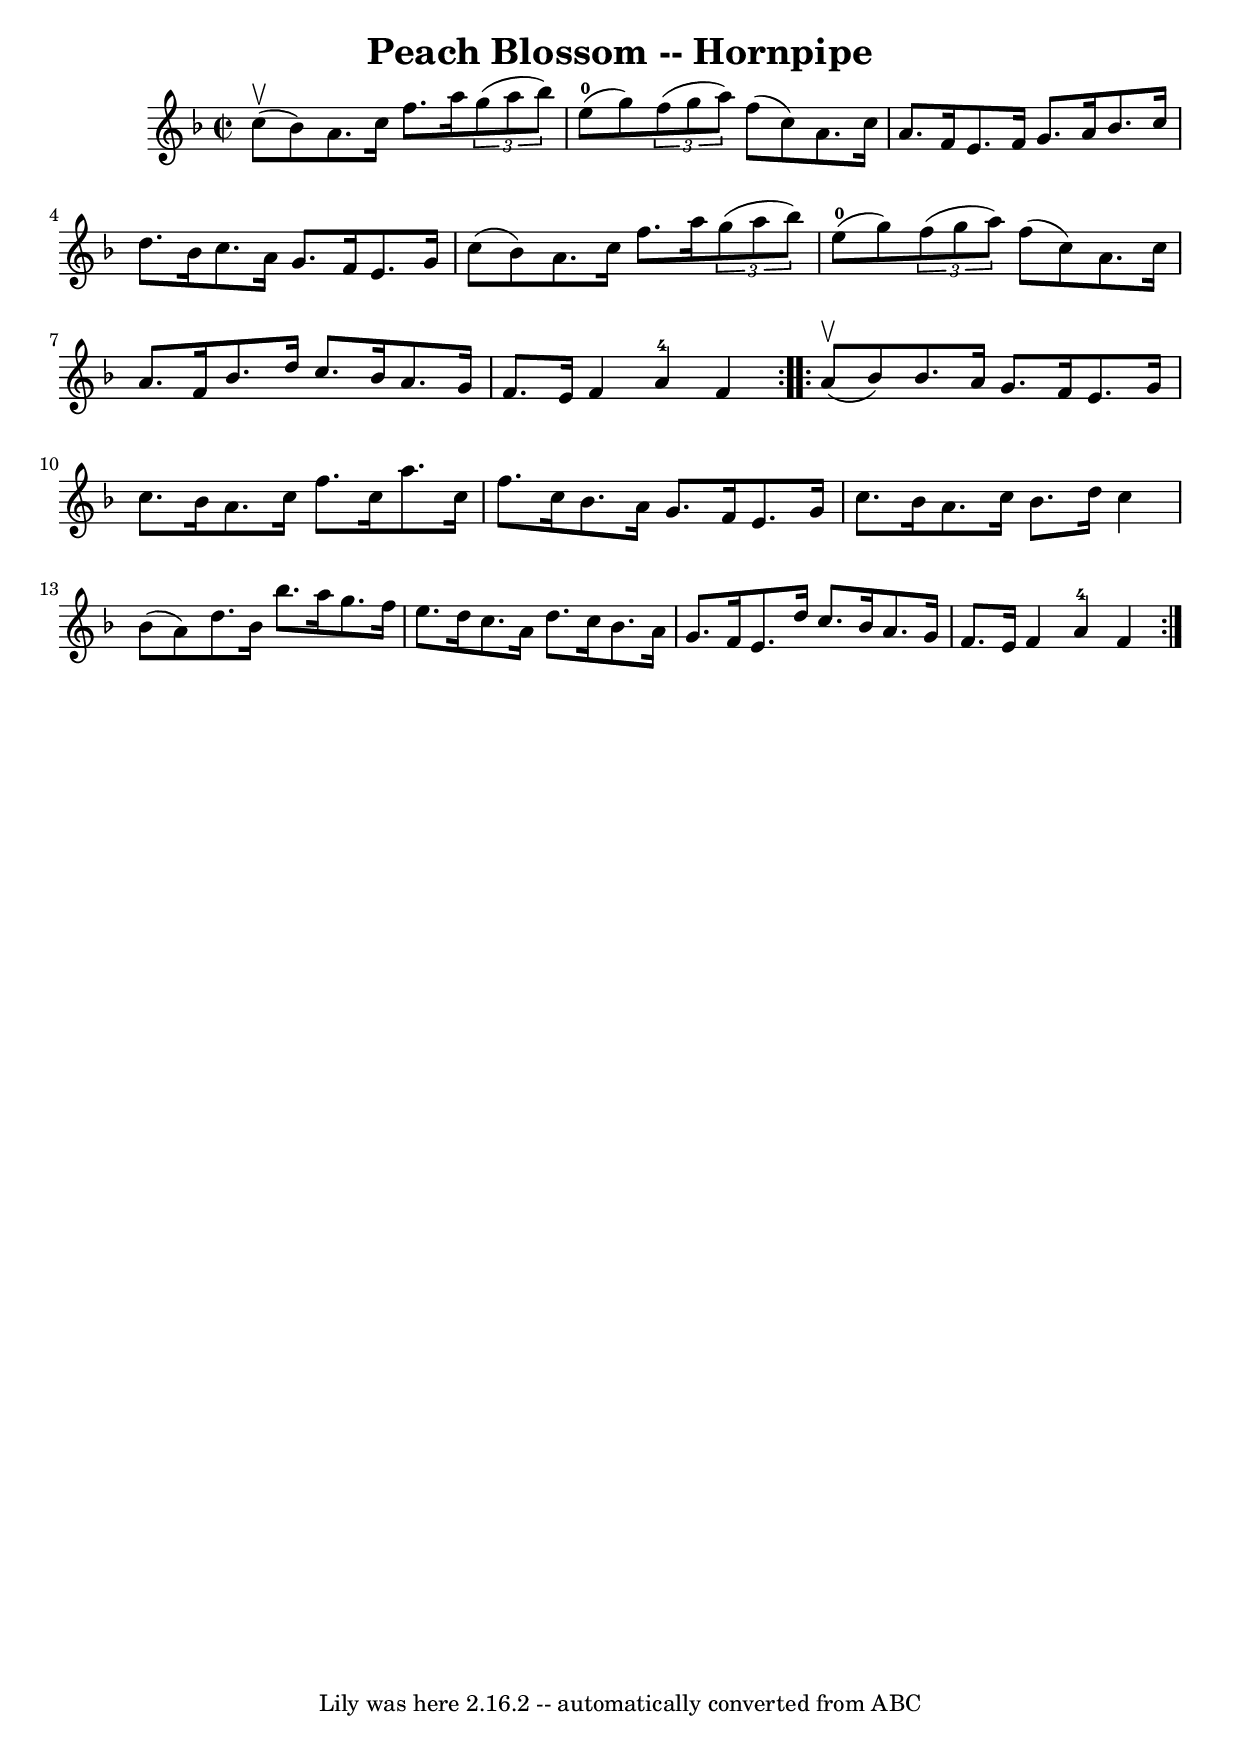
\version "2.16.2"
\include "Mammoth.ily"
\header {
  %% book = "Cole's 1000 Fiddle Tunes"
 crossRefNumber = "1"
 footnotes = ""
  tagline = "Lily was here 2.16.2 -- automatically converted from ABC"
  title = "Peach Blossom -- Hornpipe"

}
voicedefault =  {



  \repeat volta 2 {

    \override Staff.TimeSignature #'style = #'C
    \time 2/2 
    \key f \major c''8 (^\upbow bes'8)  |
 a'8. c''16 
 f''8. a''16    \times 2/3 { g''8 (a''8 bes''8)  			      } e''8-0(g''8)  |
    \times 2/3 { f''8 (g''8 a''8) 
	       } f''8 ( c''8) a'8. c''16 a'8. f'16   |
 e'8. f'16 g'8. a'16 bes'8. c''16 d''8. bes'16   |
 c''8. a'16 g'8. f'16 e'8. g'16 c''8 (bes'8)  |
 a'8. c''16 f''8. 
 a''16    \times 2/3 { g''8 (a''8 bes''8)  			} e''8-0(g''8)  |
    \times 2/3 { f''8 (g''8 a''8) 
	       } f''8 (c''8) a'8. c''16 a'8. f'16   |
 bes'8. d''16 c''8. bes'16 a'8. g'16 f'8. e'16   |
 f'4 a'4-4 f'4  
  }     

  \repeat volta 2 { a'8 (^\upbow bes'8)  |
 bes'8. a'16 g'8. f'16 e'8. g'16 c''8. bes'16   |
 a'8. c''16 f''8. c''16 a''8. c''16 f''8. c''16   |
 bes'8. a'16 g'8. f'16 e'8. g'16 c''8. bes'16   |
 a'8. c''16 bes'8. d''16 c''4 bes'8 (a'8)  |
 d''8. bes'16 bes''8. a''16 g''8. f''16 e''8. d''16   |
 c''8. a'16 d''8. c''16 bes'8. a'16 g'8. f'16   |
 e'8. d''16 c''8. bes'16 a'8. g'16 f'8. e'16   |
 f'4 a'4-4   
 f'4  
  }   

}

\score{
  <<

    \context Staff="default"
    {
      \voicedefault 
      
    }

  >>
  \layout {
    
  }
  \midi {
  }

}
